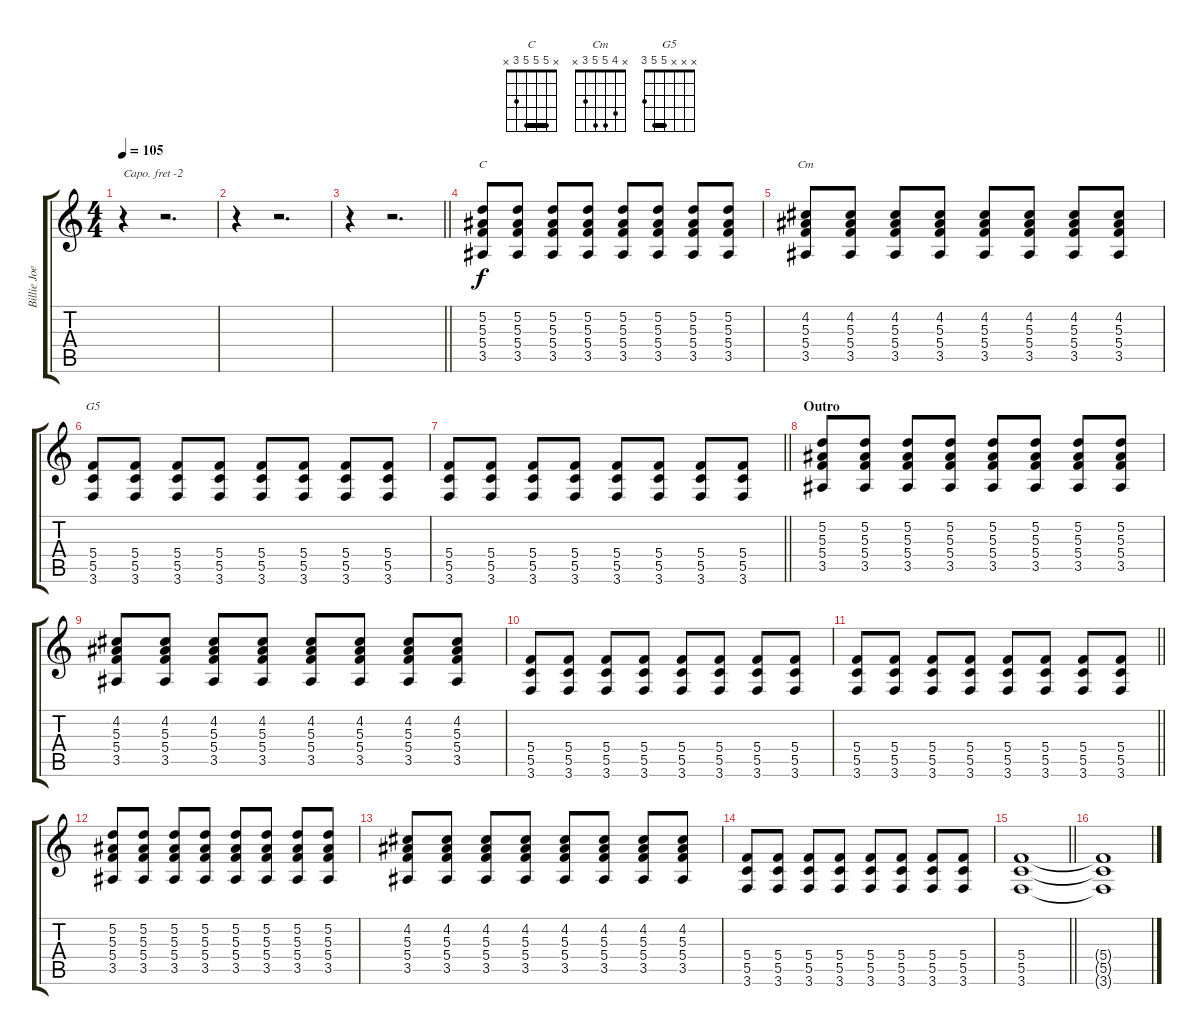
\track ("Billie Joe Armstrong - Guitar 2" "Billie Joe") {instrument distortionguitar}
\staff {score tabs}
\capo -2
\tuning (E4 B3 G3 D3 A2 E2) {hide}
\chord ("C" x 5 5 5 3 x) {barre 5}
\chord ("Cm" x 4 5 5 3 x)
\chord ("G5" x x x 5 5 3) {barre 5}
\ts (4 4)
\tempo 105
\clef g2
\ks c
r.4{dy f} r.2{d} |
r.4 r.2{d} |
\barLineRight lightlight
r.4 r.2{d} |
(5.2 5.3 5.4 3.5).8{ch "C"} (5.2 5.3 5.4 3.5).8 (5.2 5.3 5.4 3.5).8 (5.2 5.3 5.4 3.5).8 (5.2 5.3 5.4 3.5).8 (5.2 5.3 5.4 3.5).8 (5.2 5.3 5.4 3.5).8 (5.2 5.3 5.4 3.5).8 |
(4.2 5.3 5.4 3.5).8{ch "Cm"} (4.2 5.3 5.4 3.5).8 (4.2 5.3 5.4 3.5).8 (4.2 5.3 5.4 3.5).8 (4.2 5.3 5.4 3.5).8 (4.2 5.3 5.4 3.5).8 (4.2 5.3 5.4 3.5).8 (4.2 5.3 5.4 3.5).8 |
(5.4 5.5 3.6).8{ch "G5"} (5.4 5.5 3.6).8 (5.4 5.5 3.6).8 (5.4 5.5 3.6).8 (5.4 5.5 3.6).8 (5.4 5.5 3.6).8 (5.4 5.5 3.6).8 (5.4 5.5 3.6).8 |
\barLineRight lightlight
(5.4 5.5 3.6).8 (5.4 5.5 3.6).8 (5.4 5.5 3.6).8 (5.4 5.5 3.6).8 (5.4 5.5 3.6).8 (5.4 5.5 3.6).8 (5.4 5.5 3.6).8 (5.4 5.5 3.6).8 |
\section ("" "Outro")
(5.2 5.3 5.4 3.5).8 (5.2 5.3 5.4 3.5).8 (5.2 5.3 5.4 3.5).8 (5.2 5.3 5.4 3.5).8 (5.2 5.3 5.4 3.5).8 (5.2 5.3 5.4 3.5).8 (5.2 5.3 5.4 3.5).8 (5.2 5.3 5.4 3.5).8 |
(4.2 5.3 5.4 3.5).8 (4.2 5.3 5.4 3.5).8 (4.2 5.3 5.4 3.5).8 (4.2 5.3 5.4 3.5).8 (4.2 5.3 5.4 3.5).8 (4.2 5.3 5.4 3.5).8 (4.2 5.3 5.4 3.5).8 (4.2 5.3 5.4 3.5).8 |
(5.4 5.5 3.6).8 (5.4 5.5 3.6).8 (5.4 5.5 3.6).8 (5.4 5.5 3.6).8 (5.4 5.5 3.6).8 (5.4 5.5 3.6).8 (5.4 5.5 3.6).8 (5.4 5.5 3.6).8 |
\barLineRight lightlight
(5.4 5.5 3.6).8 (5.4 5.5 3.6).8 (5.4 5.5 3.6).8 (5.4 5.5 3.6).8 (5.4 5.5 3.6).8 (5.4 5.5 3.6).8 (5.4 5.5 3.6).8 (5.4 5.5 3.6).8 |
(5.2 5.3 5.4 3.5).8 (5.2 5.3 5.4 3.5).8 (5.2 5.3 5.4 3.5).8 (5.2 5.3 5.4 3.5).8 (5.2 5.3 5.4 3.5).8 (5.2 5.3 5.4 3.5).8 (5.2 5.3 5.4 3.5).8 (5.2 5.3 5.4 3.5).8 |
(4.2 5.3 5.4 3.5).8 (4.2 5.3 5.4 3.5).8 (4.2 5.3 5.4 3.5).8 (4.2 5.3 5.4 3.5).8 (4.2 5.3 5.4 3.5).8 (4.2 5.3 5.4 3.5).8 (4.2 5.3 5.4 3.5).8 (4.2 5.3 5.4 3.5).8 |
(5.4 5.5 3.6).8 (5.4 5.5 3.6).8 (5.4 5.5 3.6).8 (5.4 5.5 3.6).8 (5.4 5.5 3.6).8 (5.4 5.5 3.6).8 (5.4 5.5 3.6).8 (5.4 5.5 3.6).8 |
\barLineRight lightlight
(5.4 5.5 3.6).1 |
(5.4{t} 5.5{t} 3.6{t}).1
